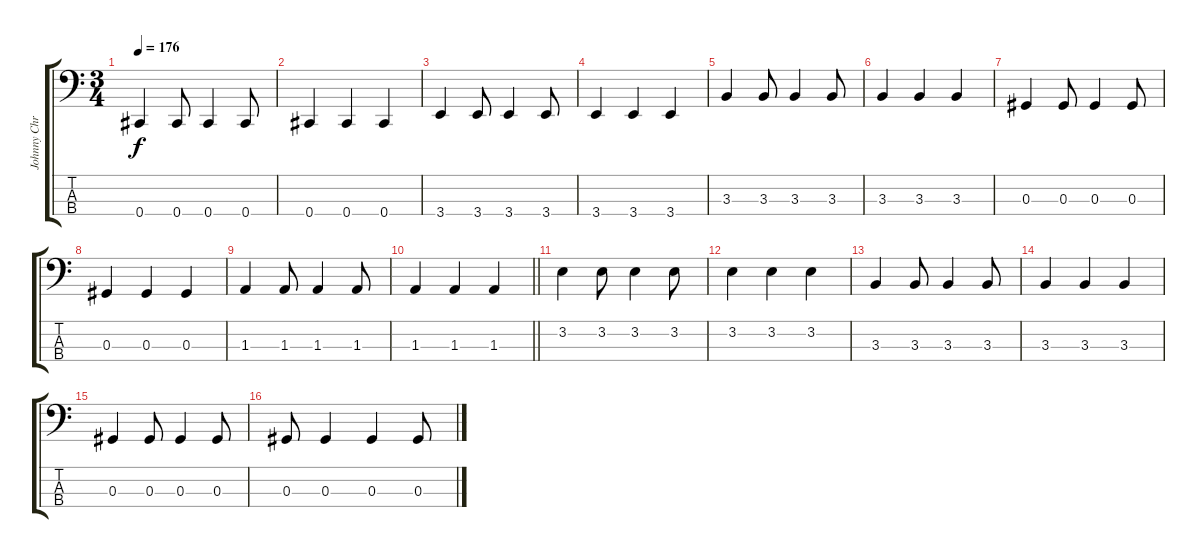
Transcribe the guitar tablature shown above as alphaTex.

\track ("Johnny Christ" "Johnny Chr") {instrument electricbasspick}
\staff {score tabs}
\tuning (Gb2 Db2 Ab1 Db1) {hide}
\ts (3 4)
\tempo 176
\clef f4
\ks c
0.4.4{dy f} 0.4.8 0.4.4 0.4.8 |
0.4.4 0.4.4 0.4.4 |
3.4.4 3.4.8 3.4.4 3.4.8 |
3.4.4 3.4.4 3.4.4 |
3.3.4 3.3.8 3.3.4 3.3.8 |
3.3.4 3.3.4 3.3.4 |
0.3.4 0.3.8 0.3.4 0.3.8 |
0.3.4 0.3.4 0.3.4 |
1.3.4 1.3.8 1.3.4 1.3.8 |
\barLineRight lightlight
1.3.4 1.3.4 1.3.4 |
3.2.4 3.2.8 3.2.4 3.2.8 |
3.2.4 3.2.4 3.2.4 |
3.3.4 3.3.8 3.3.4 3.3.8 |
3.3.4 3.3.4 3.3.4 |
0.3.4 0.3.8 0.3.4 0.3.8 |
0.3.8 0.3.4 0.3.4 0.3.8
